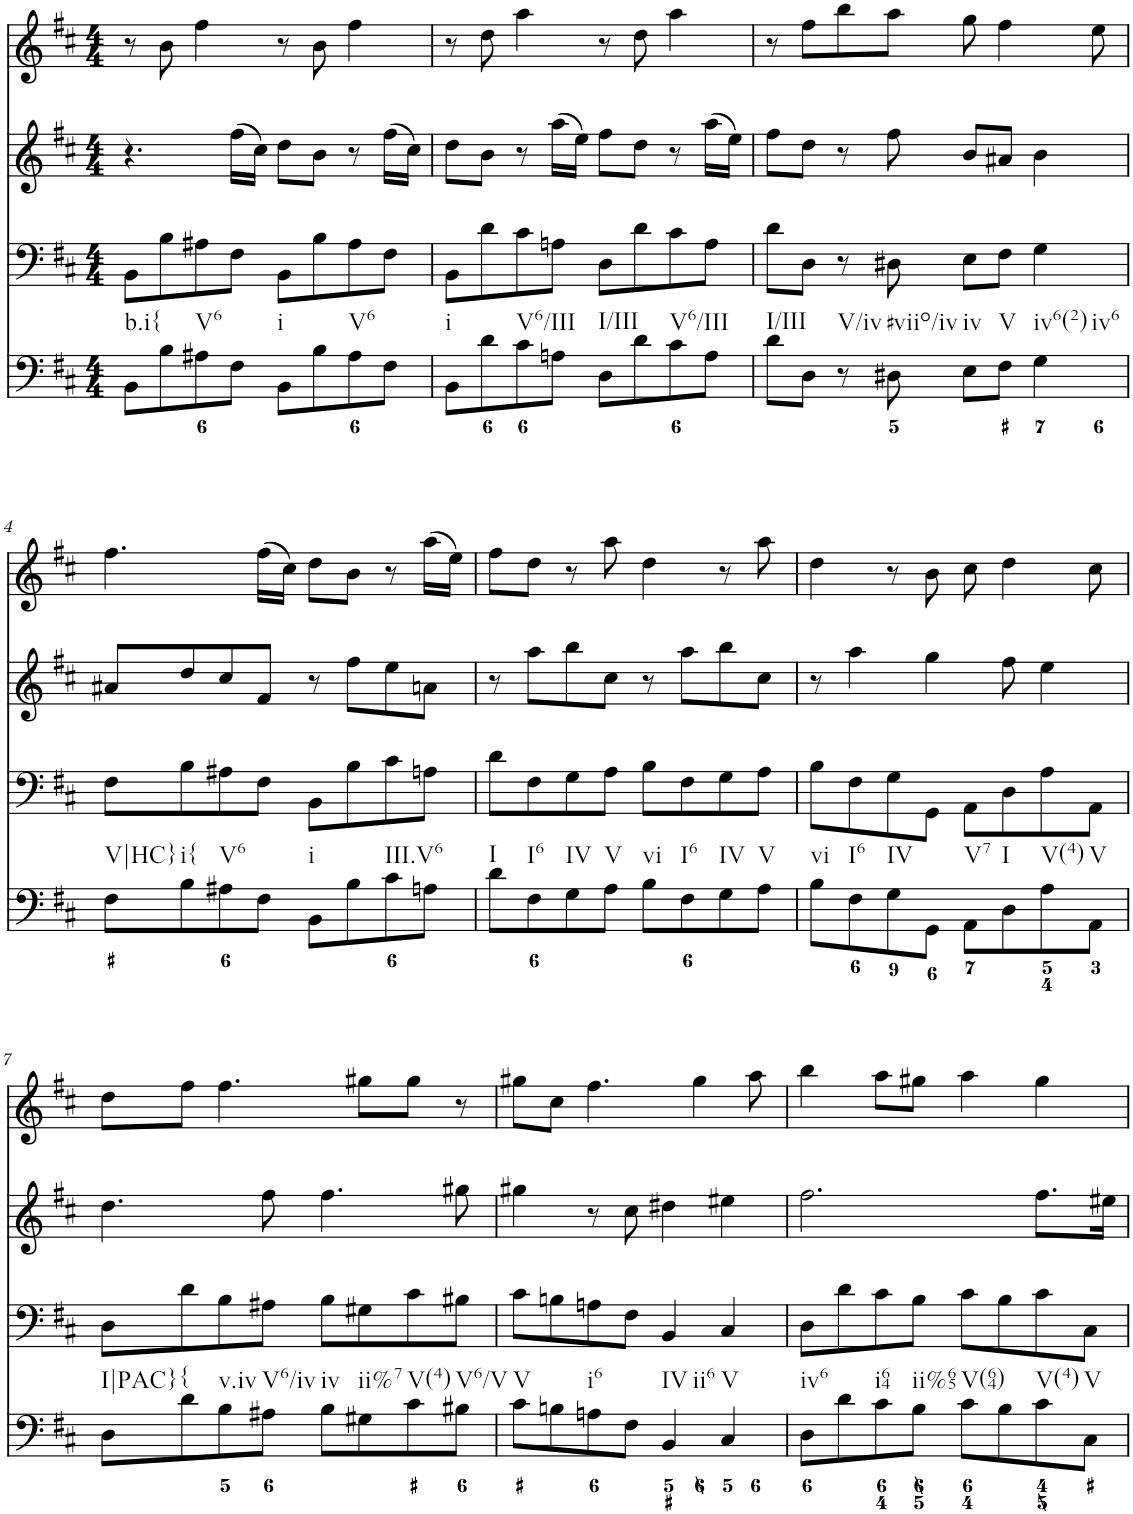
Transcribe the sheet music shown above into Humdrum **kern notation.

**kern	**kern	**kern	**kern
*part4	*part3	*part2	*part1
*staff4	*staff3	*staff2	*staff1
*I"Piano	*I"Piano	*I"Piano	*I"Piano
*I'Pno	*I'Pno	*I'Pno	*I'Pno
*clefF4	*clefF4	*clefG2	*clefG2
*k[f#c#]	*k[f#c#]	*k[f#c#]	*k[f#c#]
*b:	*b:	*b:	*b:
*M4/4	*M4/4	*M4/4	*M4/4
=1	=1	=1	=1
!LO:TX:b:t=b.i{	!	!	!
8BB\L	8BB\L	4.r	8r
8B\	8B\	.	8b\
!LO:TX:b:t=V6	!	!	!
8A#X\	8A#X\	.	4ff#\
8F#\J	8F#\J	(16ff#\LL	.
.	.	16cc#\JJ)	.
!LO:TX:b:t=i	!	!	!
8BB\L	8BB\L	8dd\L	8r
8B\	8B\	8b\J	8b\
!LO:TX:b:t=V6	!	!	!
8A#\	8A#\	8r	4ff#\
8F#\J	8F#\J	(16ff#\LL	.
.	.	16cc#\JJ)	.
=2	=2	=2	=2
!LO:TX:b:t=i	!	!	!
8BB\L	8BB\L	8dd\L	8r
8d\	8d\	8b\J	8dd\
!LO:TX:b:t=V6/III	!	!	!
8c#\	8c#\	8r	4aa\
8An\J	8An\J	(16aa\LL	.
.	.	16ee\JJ)	.
!LO:TX:b:t=I/III	!	!	!
8D\L	8D\L	8ff#\L	8r
8d\	8d\	8dd\J	8dd\
!LO:TX:b:t=V6/III	!	!	!
8c#\	8c#\	8r	4aa\
8A\J	8A\J	(16aa\LL	.
.	.	16ee\JJ)	.
=3	=3	=3	=3
!LO:TX:b:t=I/III	!	!	!
8d\L	8d\L	8ff#\L	8r
8D\J	8D\J	8dd\J	8ff#\L
!LO:TX:b:t=V/iv	!	!	!
8r	8r	8r	8bb\
!LO:TX:b:t=#viio/iv	!	!	!
8D#X\	8D#X\	8ff#\	8aa\J
!LO:TX:b:t=iv	!	!	!
8E\L	8E\L	8b/L	8gg\
!LO:TX:b:t=V	!	!	!
8F#\J	8F#\J	8a#X/J	4ff#\
!LO:TX:b:t=iv6(2)	!	!	!
!LO:TX:b:t=iv6	!	!	!
4G\	4G\	4b\	.
.	.	.	8ee\
!!LO:LB:g=z
=4	=4	=4	=4
!LO:TX:b:t=V|HC}	!	!	!
8F#\L	8F#\L	8a#X/L	4.ff#\
!LO:TX:b:t=i{	!	!	!
8B\	8B\	8dd/	.
!LO:TX:b:t=V6	!	!	!
8A#X\	8A#X\	8cc#/	.
8F#\J	8F#\J	8f#/J	(16ff#\LL
.	.	.	16cc#\JJ)
!LO:TX:b:t=i	!	!	!
8BB\L	8BB\L	8r	8dd\L
8B\	8B\	8ff#\L	8b\J
!LO:TX:b:t=III.V6	!	!	!
8c#\	8c#\	8ee\	8r
8An\J	8An\J	8an\J	(16aa\LL
.	.	.	16ee\JJ)
=5	=5	=5	=5
!LO:TX:b:t=I	!	!	!
8d\L	8d\L	8r	8ff#\L
!LO:TX:b:t=I6	!	!	!
8F#\	8F#\	8aa\L	8dd\J
!LO:TX:b:t=IV	!	!	!
8G\	8G\	8bb\	8r
!LO:TX:b:t=V	!	!	!
8A\J	8A\J	8cc#\J	8aa\
!LO:TX:b:t=vi	!	!	!
8B\L	8B\L	8r	4dd\
!LO:TX:b:t=I6	!	!	!
8F#\	8F#\	8aa\L	.
!LO:TX:b:t=IV	!	!	!
8G\	8G\	8bb\	8r
!LO:TX:b:t=V	!	!	!
8A\J	8A\J	8cc#\J	8aa\
=6	=6	=6	=6
!LO:TX:b:t=vi	!	!	!
8B\L	8B\L	8r	4dd\
!LO:TX:b:t=I6	!	!	!
8F#\	8F#\	4aa\	.
!LO:TX:b:t=IV	!	!	!
8G\	8G\	.	8r
8GG\J	8GG\J	4gg\	8b\
!LO:TX:b:t=V7	!	!	!
8AA\L	8AA\L	.	8cc#\
!LO:TX:b:t=I	!	!	!
8D\	8D\	8ff#\	4dd\
!LO:TX:b:t=V(4)	!	!	!
8A\	8A\	4ee\	.
!LO:TX:b:t=V	!	!	!
8AA\J	8AA\J	.	8cc#\
!!LO:LB:g=z
=7	=7	=7	=7
!LO:TX:b:t=I|PAC}	!	!	!
8D\L	8D\L	4.dd\	8dd\L
!LO:TX:b:t={	!	!	!
8d\	8d\	.	8ff#\J
!LO:TX:b:t=v.iv	!	!	!
8B\	8B\	.	4.ff#\
!LO:TX:b:t=V6/iv	!	!	!
8A#X\J	8A#X\J	8ff#\	.
!LO:TX:b:t=iv	!	!	!
8B\L	8B\L	4.ff#\	.
!LO:TX:b:t=ii%7	!	!	!
8G#X\	8G#X\	.	8gg#X\L
!LO:TX:b:t=V(4)	!	!	!
8c#\	8c#\	.	8gg#\J
!LO:TX:b:t=V6/V	!	!	!
8B#X\J	8B#X\J	8gg#X\	8r
=8	=8	=8	=8
!LO:TX:b:t=V	!	!	!
8c#\L	8c#\L	4gg#X\	8gg#X\L
8Bn\	8Bn\	.	8cc#\J
!LO:TX:b:t=i6	!	!	!
8An\	8An\	8r	4.ff#\
8F#\J	8F#\J	8cc#\	.
!LO:TX:b:t=IV	!	!	!
!LO:TX:b:t=ii6	!	!	!
4BB/	4BB/	4dd#X\	.
.	.	.	4gg#\
!LO:TX:b:t=V	!	!	!
4C#/	4C#/	4ee#X\	.
.	.	.	8aa\
=9	=9	=9	=9
!LO:TX:b:t=iv6	!	!	!
8D\L	8D\L	2.ff#\	4bb\
8d\	8d\	.	.
!LO:TX:b:t=i64	!	!	!
8c#\	8c#\	.	8aa\L
!LO:TX:b:t=ii%65	!	!	!
8B\J	8B\J	.	8gg#X\J
!LO:TX:b:t=V(64)	!	!	!
8c#\L	8c#\L	.	4aa\
8B\	8B\	.	.
!LO:TX:b:t=V(4)	!	!	!
8c#\	8c#\	8.ff#\L	4gg#\
!LO:TX:b:t=V	!	!	!
8C#\J	8C#\J	.	.
.	.	16ee#X\Jk	.
=	=	=	=
*-	*-	*-	*-
